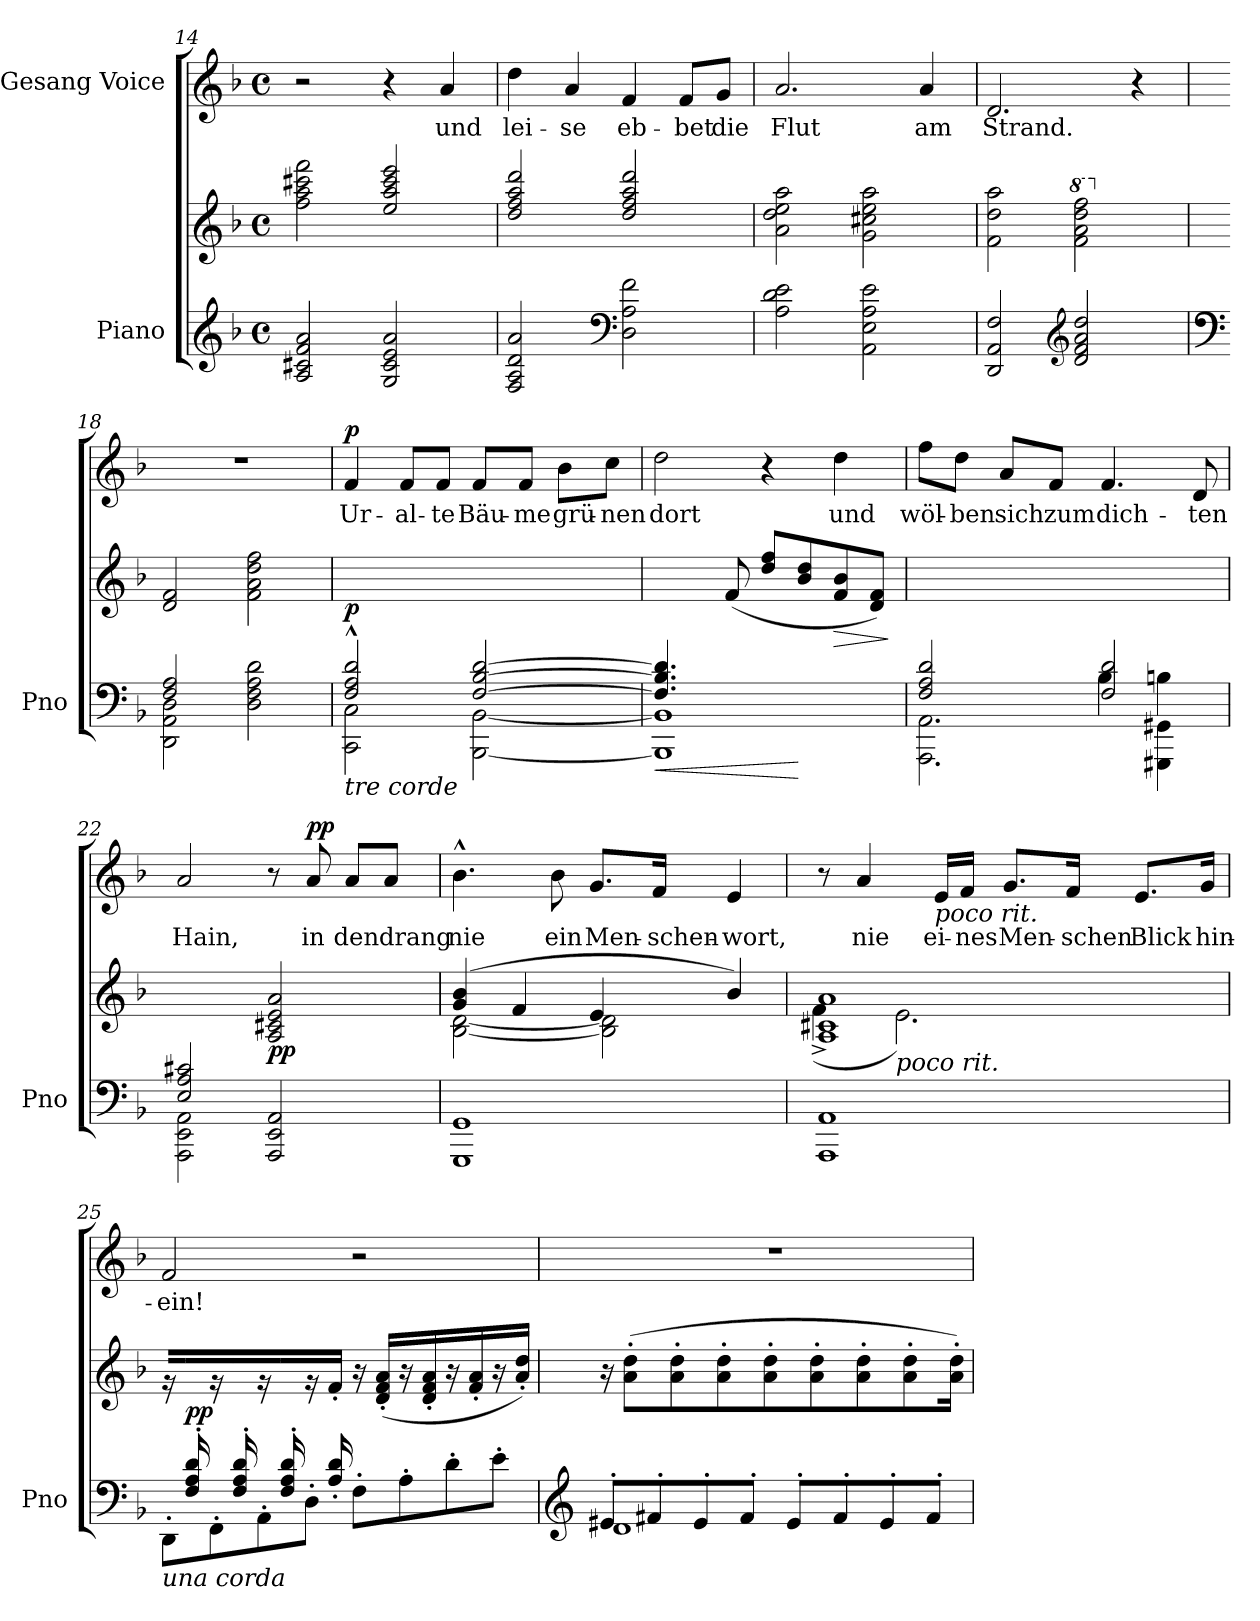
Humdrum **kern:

**kern	**kern	**dynam	**kern	**text	**dynam
*part2	*part2	*part2	*part1	*part1	*part1
*staff3	*staff2	*staff2/3	*staff1	*staff1	*staff1
*I"Piano	*	*	*I"Gesang Voice	*	*
*I'Pno	*	*	*	*	*
*clefG2	*clefG2	*	*clefG2	*	*
*k[b-]	*k[b-]	*	*k[b-]	*	*
*M4/4	*M4/4	*	*M4/4	*	*
*met(c)	*met(c)	*	*met(c)	*	*
=14	=14	=14	=14	=14	=14
2A/ 2c#X/ 2f/ 2a/	2ff\ 2aa\ 2ccc#X\ 2fff\	.	2r	.	.
2G/ 2c#/ 2e/ 2a/	2ee/ 2aa/ 2ccc#/ 2eee/	.	4r	.	.
!	!	!	!	!LO:LY:b	!
.	.	.	4a/	und	.
=15	=15	=15	=15	=15	=15
!	!	!	!	!LO:LY:b	!
2F/ 2A/ 2d/ 2a/	2dd/ 2ff/ 2aa/ 2ddd/	.	4dd\	lei-	.
!	!	!	!	!LO:LY:b	!
.	.	.	4a/	-se	.
*clefF4	*	*	*	*	*
!	!	!	!	!LO:LY:b	!
2D\ 2A\ 2f\	2dd/ 2ff/ 2aa/ 2ddd/	.	4f/	eb-	.
!	!	!	!	!LO:LY:b	!
.	.	.	8f/L	-bet	.
!	!	!	!	!LO:LY:b	!
.	.	.	8g/J	die	.
=16	=16	=16	=16	=16	=16
!	!	!	!	!LO:LY:b	!
2A\ 2d\ 2e\	2a\ 2dd\ 2ee\ 2aa\	.	2.a/	Flut	.
2AA\ 2E\ 2A\ 2e\	2g\ 2cc#X\ 2ee\ 2aa\	.	.	.	.
!	!	!	!	!LO:LY:b	!
.	.	.	4a/	am	.
!!LO:PB:g=z
=17	=17	=17	=17	=17	=17
!	!	!	!	!LO:LY:b	!
2DD/ 2AA/ 2F/	2f\ 2dd\ 2aa\	.	2.d/	Strand.	.
*clefG2	*	*	*	*	*
*	*8va	*	*	*	*
2d/ 2f/ 2a/ 2dd/	2ff\ 2aa\ 2ddd\ 2fff\	.	.	.	.
.	.	.	4r	.	.
=18	=18	=18	=18	=18	=18
*clefF4	*	*	*	*	*
*^	*	*	*	*	*
*	*	*X8va	*	*	*	*
2F/ 2A/	2DD\ 2AA\ 2D\	2d/ 2f/	.	1r	.	.
2D\ 2F\ 2A\ 2d\	2ryy	2f\ 2a\ 2dd\ 2ff\	.	.	.	.
=19	=19	=19	=19	=19	=19	=19
!LO:TX:b:i:t=tre corde	!	!	!	!	!	!
!	!	!	!LO:DY:b	!	!LO:LY:b	!LO:DY:a
2F/^^ 2A/^^ 2d/^^	2CC\ 2C\	1ryy	p	4f/	Ur-	p
!	!	!	!	!	!LO:LY:b	!
.	.	.	.	8f/L	-al-	.
!	!	!	!	!	!LO:LY:b	!
.	.	.	.	8f/J	-te	.
!	!	!	!	!	!LO:LY:b	!
[2F/ [2B-/ [2d/	[2BBB-\ [2BB-\	.	.	8f/L	Bäu-	.
!	!	!	!	!	!LO:LY:b	!
.	.	.	.	8f/J	-me	.
!	!	!	!	!	!LO:LY:b	!
.	.	.	.	8b-\L	grü-	.
!	!	!	!	!	!LO:LY:b	!
.	.	.	.	8cc\J	-nen	.
!!LO:LB:g=z
=20	=20	=20	=20	=20	=20	=20
!	!	!	!LO:HP:b=2	!	!LO:LY:b	!
4.F/] 4.B-/] 4.d/]	1BBB-] 1BB-]	4.ryy	<	2dd\	dort	.
2ryy	.	(>8f/	.	.	.	.
.	.	8dd/ 8ff/L	.	4r	.	.
.	.	8b-/ 8dd/	[	.	.	.
!	!	!	!LO:HP:b	!	!LO:LY:b	!
.	.	8f/ 8b-/	>	4dd\	und	.
8ryy	.	8d/ 8f/J)	.	.	.	.
*v	*v	*	*	*	*	*
.	.	]	.	.	.
=21	=21	=21	=21	=21	=21
*^	*	*	*	*	*
*	*^	*	*	*	*	*
!	!	!	!	!	!	!LO:LY:b	!
2F/ 2A/ 2d/	2ryy	2.AAA\ 2.AA\	1ryy	.	8ff\L	wöl-	.
!	!	!	!	!	!	!LO:LY:b	!
.	.	.	.	.	8dd\J	-ben	.
!	!	!	!	!	!	!LO:LY:b	!
.	.	.	.	.	8a/L	sich	.
!	!	!	!	!	!	!LO:LY:b	!
.	.	.	.	.	8f/J	zum	.
!	!	!	!	!	!	!LO:LY:b	!
2F/ 2d/	4B-\	.	.	.	4.f/	dich-	.
.	4Bn\	4GGG#X\ 4GG#X\	.	.	.	.	.
!	!	!	!	!	!	!LO:LY:b	!
.	.	.	.	.	8d/	-ten	.
*	*v	*v	*	*	*	*	*
=22	=22	=22	=22	=22	=22	=22
!	!	!	!	!	!LO:LY:b	!
2E/ 2A/ 2c#X/	2AAA\ 2EE\ 2AA\	2ryy	.	2a/	Hain,	.
!	!	!	!LO:DY:b	!	!	!
2ryy	2AAA/ 2EE/ 2AA/	2A/ 2c#X/ 2e/ 2a/	pp	8r	.	.
!	!	!	!	!	!LO:LY:b	!LO:DY:a
.	.	.	.	8a/	in	pp
!	!	!	!	!	!LO:LY:b	!
.	.	.	.	8a/L	den	.
!	!	!	!	!	!LO:LY:b	!
.	.	.	.	8a/J	drang	.
*v	*v	*	*	*	*	*
!!LO:LB:g=z
=23	=23	=23	=23	=23	=23
*	*^	*	*	*	*
!	!	!	!	!	!LO:LY:b	!
1GGG 1GG	(4g/ 4b-/	[2B-\ [2d\	.	4.b-^^\	nie	.
.	4f/	.	.	.	.	.
!	!	!	!	!	!LO:LY:b	!
.	.	.	.	8b-\	ein	.
!	!	!	!	!	!LO:LY:b	!
.	4e/	2B-\] 2d\]	.	8.g/L	Men-	.
!	!	!	!	!	!LO:LY:b	!
.	.	.	.	16f/Jk	-schen-	.
!	!	!	!	!	!LO:LY:b	!
.	4b-/)	.	.	4e/	-wort,	.
=24	=24	=24	=24	=24	=24	=24
1AAA 1AA	1A 1c#X 1a	(4f^\	.	8r	.	.
!	!	!	!	!	!LO:LY:b	!
.	.	.	.	4a/	nie	.
!	!	!LO:TX:b:i:t=poco rit.	!	!	!	!
.	.	2.e\)	.	.	.	.
!	!	!	!	!LO:TX:b:i:t=poco rit.	!	!
!	!	!	!	!	!LO:LY:b	!
.	.	.	.	16e/LL	ei-	.
!	!	!	!	!	!LO:LY:b	!
.	.	.	.	16f/JJ	-nes	.
!	!	!	!	!	!LO:LY:b	!
.	.	.	.	8.g/L	Men-	.
!	!	!	!	!	!LO:LY:b	!
.	.	.	.	16f/Jk	-schen	.
!	!	!	!	!	!LO:LY:b	!
.	.	.	.	8.e/L	Blick	.
!	!	!	!	!	!LO:LY:b	!
.	.	.	.	16g/Jk	hin-	.
*	*v	*v	*	*	*	*
!!LO:LB:g=z
=25	=25	=25	=25	=25	=25
*^	*	*	*	*	*
*	*^	*	*	*	*	*
!LO:TX:b:i:t=una corda	!	!	!	!	!	!	!
!	!	!	!	!	!	!LO:LY:b	!
16ryy	4.ryy	8DD'\L	16r	.	2f/	-ein!	.
!	!	!	!	!LO:DY:b	!	!	!
(16F/' 16A/' 16d/'LL	.	.	16ryy	pp	.	.	.
16ryy	.	8FF'\	16r	.	.	.	.
16F/' 16A/' 16d/'	.	.	16ryy	.	.	.	.
16ryy	.	8AA'\	16r	.	.	.	.
16F/' 16A/' 16d/'	.	.	16ryy	.	.	.	.
2ryy	16ryy	8D'\J	16r	.	.	.	.
.	16A/' 16d/'	.	16f'/JJ)	.	.	.	.
.	2ryy	8F'\L	16r	.	2r	.	.
.	.	.	(>16d/' 16f/' 16a/'LL	.	.	.	.
.	.	8A'\	16r	.	.	.	.
.	.	.	16d/' 16f/' 16a/'	.	.	.	.
.	.	8d'\	16r	.	.	.	.
.	.	.	16f/' 16a/'	.	.	.	.
8ryy	.	8e'\J	16r	.	.	.	.
.	.	.	16a/' 16dd/'JJ)	.	.	.	.
*v	*v	*v	*	*	*	*	*
=26	=26	=26	=26	=26	=26
*clefG2	*	*	*	*	*
*^	*	*	*	*	*
8e#X'/L	1d	16r	.	1r	.	.
.	.	(8a\' 8dd\'L	.	.	.	.
8f#X'/	.	.	.	.	.	.
.	.	8a\' 8dd\'	.	.	.	.
8e#'/	.	.	.	.	.	.
.	.	8a\' 8dd\'	.	.	.	.
8f#'/J	.	.	.	.	.	.
.	.	8a\' 8dd\'	.	.	.	.
8e#'/L	.	.	.	.	.	.
.	.	8a\' 8dd\'	.	.	.	.
8f#'/	.	.	.	.	.	.
.	.	8a\' 8dd\'	.	.	.	.
8e#'/	.	.	.	.	.	.
.	.	8a\' 8dd\'	.	.	.	.
8f#'/J	.	.	.	.	.	.
.	.	16a\' 16dd\'Jk)	.	.	.	.
*v	*v	*	*	*	*	*
=	=	=	=	=	=
*-	*-	*-	*-	*-	*-
